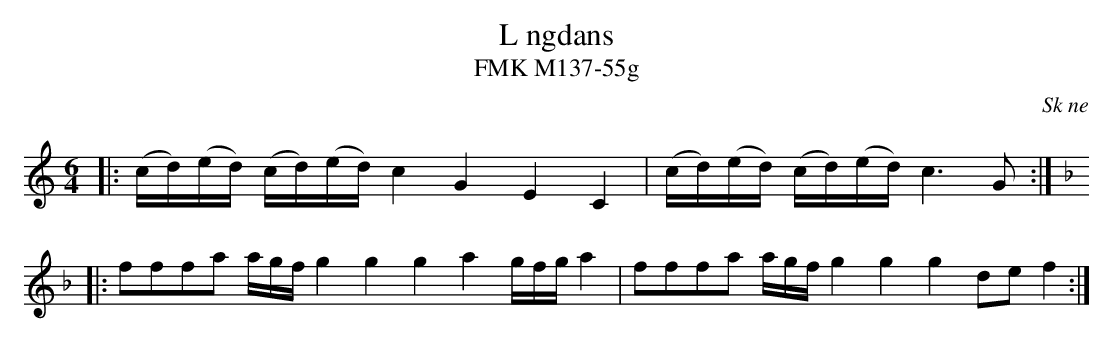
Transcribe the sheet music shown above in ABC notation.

X:1
T:L ngdans
T:FMK M137-55g
O:Sk ne
M:6/4
L:1/16
K:C
|: (cd)(ed) (cd)(ed) c4 G4 E4 C4 |(cd)(ed) (cd)(ed) c4>G4 :|
|:[K:F] f2f2f2a2 agf g4 g4 g4 a4 gfg a4 | f2f2f2a2 agf g4 g4 g4 d2e2 f4  :|
